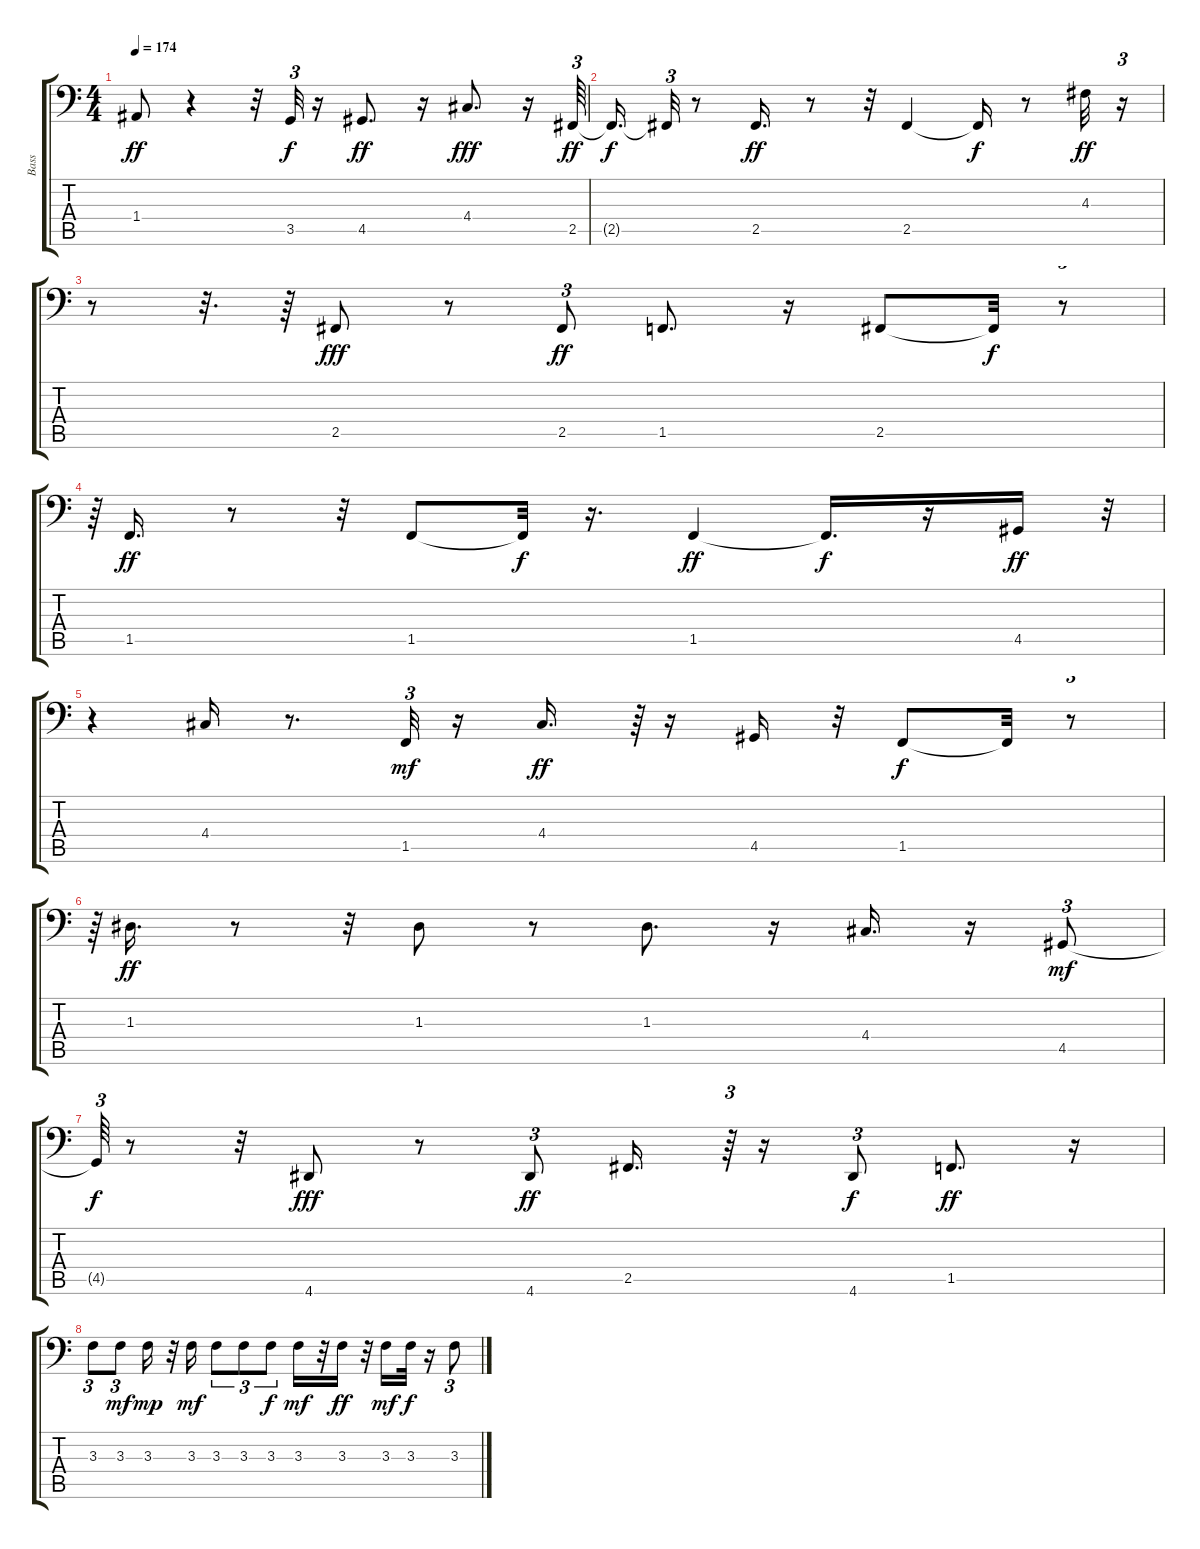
\track ("Bass" "Bass") {instrument electricbassfinger}
\staff {score tabs}
\tuning (C3 G2 D2 A1 E1 B0) {hide}
\ts (4 4)
\tempo 174
\clef f4
\ks c
1.4.8{dy ff} r.4 r.32 3.5.32{tu (3 2) dy f} r.16 4.5.8{d dy ff} r.16 4.4.8{d dy fff} r.16 2.5.64{tu (3 2) dy ff} |
2.5{t}.16{d dy f} 2.5{t}.32{tu (3 2)} r.8 2.5.16{d dy ff} r.8 r.32 2.5.4 2.5{t}.16{dy f} r.8 4.3.32{dy ff} r.16{tu (3 2)} |
r.8 r.32{d} r.64 2.5.8{dy fff} r.8 2.5.8{tu (3 2) dy ff} 1.5.8{d} r.16 2.5.8 2.5{t}.32{dy f} r.8{tu (3 2)} |
r.64{tu (3 2)} 1.5.16{d dy ff} r.8 r.32 1.5.8 1.5{t}.32{dy f} r.16{d} 1.5.4{dy ff} 1.5{t}.16{d dy f} r.16 4.5.16{dy ff} r.32{tu (3 2)} |
r.4{tu (3 2)} 4.4.16 r.8{d} 1.5.32{tu (3 2) dy mf} r.16 4.4.16{d dy ff} r.64{tu (3 2)} r.16 4.5.16 r.32 1.5.8{dy f} 1.5{t}.32 r.8{tu (3 2)} |
r.64{tu (3 2)} 1.3.16{d dy ff} r.8 r.32 1.3.8 r.8 1.3.8{d} r.16 4.4.16{d} r.16 4.5.8{tu (3 2) dy mf} |
4.5{t}.64{tu (3 2) dy f} r.8 r.32 4.6.8{dy fff} r.8 4.6.8{tu (3 2) dy ff} 2.5.16{d} r.64{tu (3 2)} r.16 4.6.8{tu (3 2) dy f} 1.5.8{d dy ff} r.16 |
3.3.8{tu (3 2)} 3.3.8{tu (3 2) dy mf} 3.3.16{dy mp} r.32 3.3.16{dy mf} 3.3.8{tu (3 2)} 3.3.8{tu (3 2)} 3.3.8{tu (3 2) dy f} 3.3.16{dy mf} r.32 3.3.16{dy ff} r.32 3.3.16{dy mf} 3.3.32{dy f} r.16 3.3.8{tu (3 2)}
